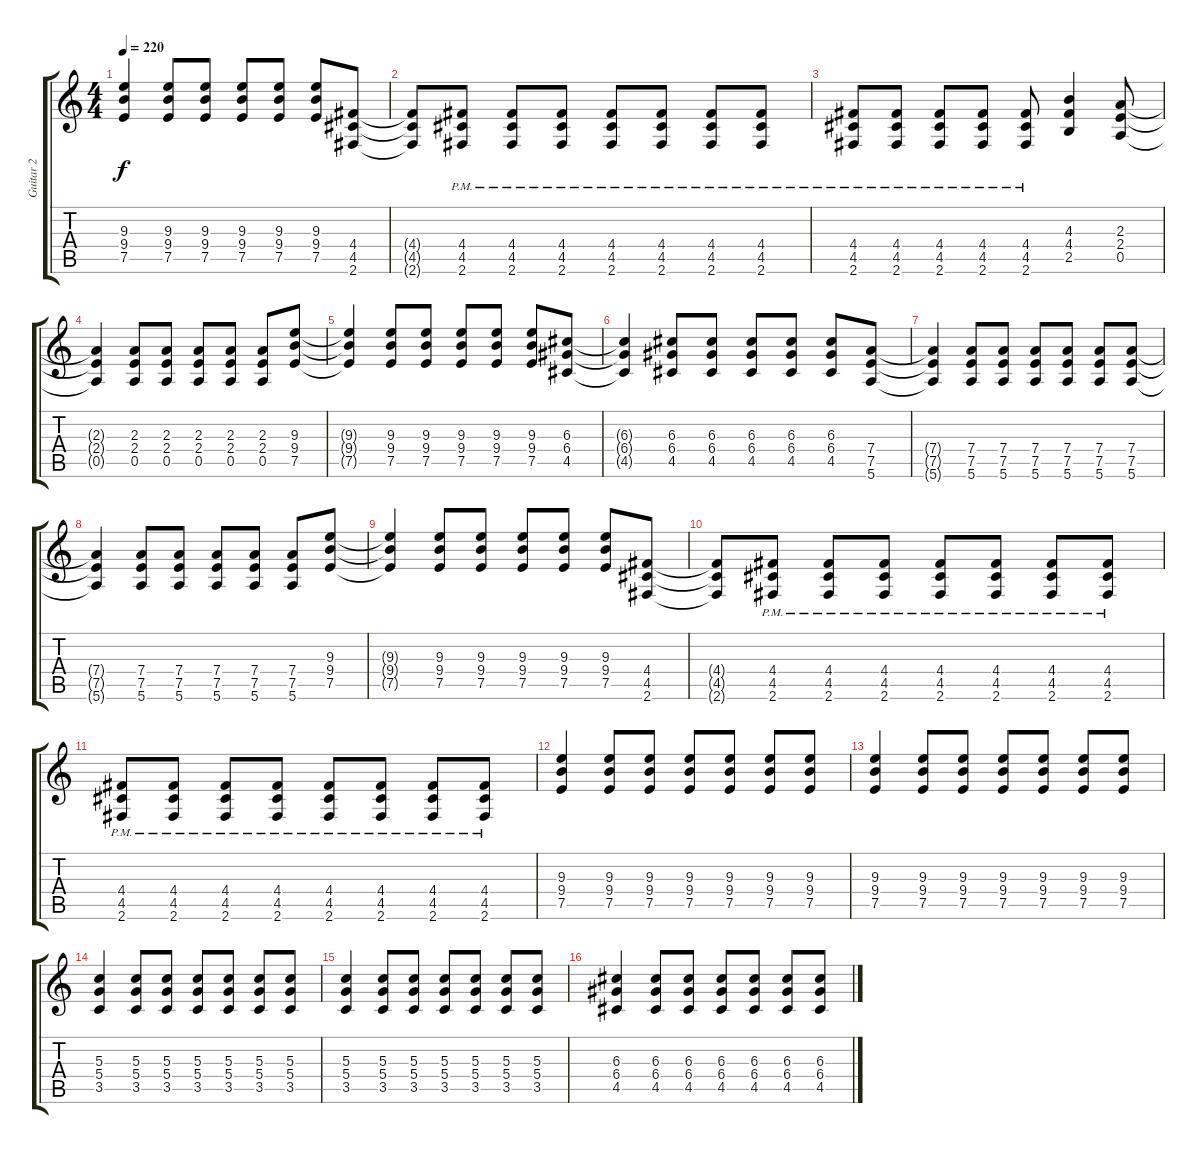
\track ("Guitar 2" "Guitar 2") {instrument distortionguitar}
\staff {score tabs}
\tuning (E4 B3 G3 D3 A2 E2) {hide}
\ts (4 4)
\tempo 220
\clef g2
\ks c
(9.3{t} 9.4{t} 7.5{t}).4{dy f} (9.3 9.4 7.5).8 (9.3 9.4 7.5).8 (9.3 9.4 7.5).8 (9.3 9.4 7.5).8 (9.3 9.4 7.5).8 (4.4 4.5 2.6).8 |
(4.4{t} 4.5{t} 2.6{t}).8 (4.4{pm} 4.5{pm} 2.6{pm}).8 (4.4{pm} 4.5{pm} 2.6{pm}).8 (4.4{pm} 4.5{pm} 2.6{pm}).8 (4.4{pm} 4.5{pm} 2.6{pm}).8 (4.4{pm} 4.5{pm} 2.6{pm}).8 (4.4{pm} 4.5{pm} 2.6{pm}).8 (4.4{pm} 4.5{pm} 2.6{pm}).8 |
(4.4{pm} 4.5{pm} 2.6{pm}).8 (4.4{pm} 4.5{pm} 2.6{pm}).8 (4.4{pm} 4.5{pm} 2.6{pm}).8 (4.4{pm} 4.5{pm} 2.6{pm}).8 (4.4{pm} 4.5{pm} 2.6{pm}).8 (4.3 4.4 2.5).4 (2.3 2.4 0.5).8 |
(2.3{t} 2.4{t} 0.5{t}).4 (2.3 2.4 0.5).8 (2.3 2.4 0.5).8 (2.3 2.4 0.5).8 (2.3 2.4 0.5).8 (2.3 2.4 0.5).8 (9.3 9.4 7.5).8 |
(9.3{t} 9.4{t} 7.5{t}).4 (9.3 9.4 7.5).8 (9.3 9.4 7.5).8 (9.3 9.4 7.5).8 (9.3 9.4 7.5).8 (9.3 9.4 7.5).8 (6.3 6.4 4.5).8 |
(6.3{t} 6.4{t} 4.5{t}).4 (6.3 6.4 4.5).8 (6.3 6.4 4.5).8 (6.3 6.4 4.5).8 (6.3 6.4 4.5).8 (6.3 6.4 4.5).8 (7.4 7.5 5.6).8 |
(7.4{t} 7.5{t} 5.6{t}).4 (7.4 7.5 5.6).8 (7.4 7.5 5.6).8 (7.4 7.5 5.6).8 (7.4 7.5 5.6).8 (7.4 7.5 5.6).8 (7.4 7.5 5.6).8 |
(7.4{t} 7.5{t} 5.6{t}).4 (7.4 7.5 5.6).8 (7.4 7.5 5.6).8 (7.4 7.5 5.6).8 (7.4 7.5 5.6).8 (7.4 7.5 5.6).8 (9.3 9.4 7.5).8 |
(9.3{t} 9.4{t} 7.5{t}).4 (9.3 9.4 7.5).8 (9.3 9.4 7.5).8 (9.3 9.4 7.5).8 (9.3 9.4 7.5).8 (9.3 9.4 7.5).8 (4.4 4.5 2.6).8 |
(4.4{t} 4.5{t} 2.6{t}).8 (4.4{pm} 4.5{pm} 2.6{pm}).8 (4.4{pm} 4.5{pm} 2.6{pm}).8 (4.4{pm} 4.5{pm} 2.6{pm}).8 (4.4{pm} 4.5{pm} 2.6{pm}).8 (4.4{pm} 4.5{pm} 2.6{pm}).8 (4.4{pm} 4.5{pm} 2.6{pm}).8 (4.4{pm} 4.5{pm} 2.6{pm}).8 |
(4.4{pm} 4.5{pm} 2.6{pm}).8 (4.4{pm} 4.5{pm} 2.6{pm}).8 (4.4{pm} 4.5{pm} 2.6{pm}).8 (4.4{pm} 4.5{pm} 2.6{pm}).8 (4.4{pm} 4.5{pm} 2.6{pm}).8 (4.4{pm} 4.5{pm} 2.6{pm}).8 (4.4{pm} 4.5{pm} 2.6{pm}).8 (4.4{pm} 4.5{pm} 2.6{pm}).8 |
(9.3 9.4 7.5).4 (9.3 9.4 7.5).8 (9.3 9.4 7.5).8 (9.3 9.4 7.5).8 (9.3 9.4 7.5).8 (9.3 9.4 7.5).8 (9.3 9.4 7.5).8 |
(9.3 9.4 7.5).4 (9.3 9.4 7.5).8 (9.3 9.4 7.5).8 (9.3 9.4 7.5).8 (9.3 9.4 7.5).8 (9.3 9.4 7.5).8 (9.3 9.4 7.5).8 |
(5.3 5.4 3.5).4 (5.3 5.4 3.5).8 (5.3 5.4 3.5).8 (5.3 5.4 3.5).8 (5.3 5.4 3.5).8 (5.3 5.4 3.5).8 (5.3 5.4 3.5).8 |
(5.3 5.4 3.5).4 (5.3 5.4 3.5).8 (5.3 5.4 3.5).8 (5.3 5.4 3.5).8 (5.3 5.4 3.5).8 (5.3 5.4 3.5).8 (5.3 5.4 3.5).8 |
(6.3 6.4 4.5).4 (6.3 6.4 4.5).8 (6.3 6.4 4.5).8 (6.3 6.4 4.5).8 (6.3 6.4 4.5).8 (6.3 6.4 4.5).8 (6.3 6.4 4.5).8
